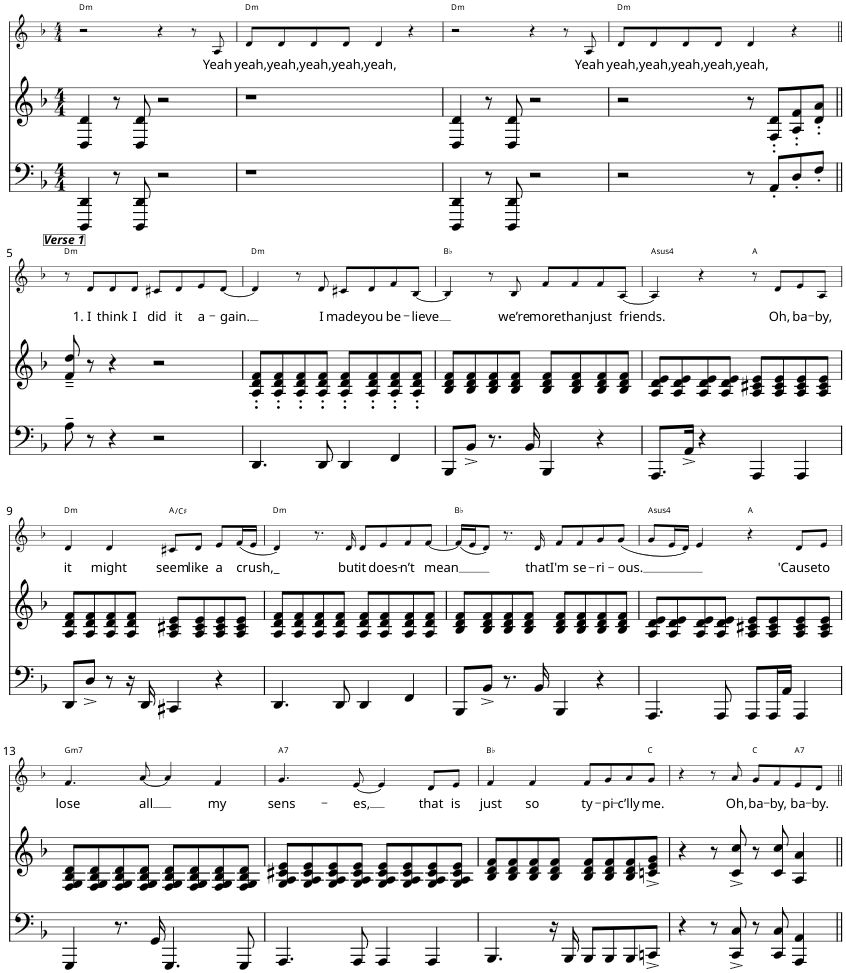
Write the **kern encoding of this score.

**kern	**kern	**kern	**text	**harte
*part3	*part2	*part1	*part1	*part1
*staff3	*staff2	*staff1	*staff1	*
*I"Piano	*I"Piano	*I"Piano	*	*
*I'Pno	*I'Pno	*I'Pno	*	*
*	*	*stria5	*	*
*clefF4	*clefG2	*clefG2	*	*
*k[b-]	*k[b-]	*k[b-]	*	*
*M4/4	*M4/4	*M4/4	*	*
=1	=1	=1	=1	=1
!	!	!	!	!LO:H:kt=m
4DDD/ 4DD/	4D/ 4d/	2r	.	D:min
8r	8r	.	.	.
8DDD/ 8DD/	8D/ 8d/	.	.	.
2r	2r	4r	.	.
.	.	8r	.	.
!	!	!	!LO:LY:b	!
.	.	8A/	Yeah	.
=2	=2	=2	=2	=2
!	!	!	!LO:LY:b	!LO:H:kt=m
1r	1r	8d/L	yeah,	D:min
!	!	!	!LO:LY:b	!
.	.	8d/	yeah,	.
!	!	!	!LO:LY:b	!
.	.	8d/	yeah,	.
!	!	!	!LO:LY:b	!
.	.	8d/J	yeah,	.
!	!	!	!LO:LY:b	!
.	.	4d/	yeah,	.
.	.	4r	.	.
=3	=3	=3	=3	=3
!	!	!	!	!LO:H:kt=m
4DDD/ 4DD/	4D/ 4d/	2r	.	D:min
8r	8r	.	.	.
8DDD/ 8DD/	8D/ 8d/	.	.	.
2r	2r	4r	.	.
.	.	8r	.	.
!	!	!	!LO:LY:b	!
.	.	8A/	Yeah	.
=4	=4	=4	=4	=4
!	!	!	!LO:LY:b	!LO:H:kt=m
2r	2r	8d/L	yeah,	D:min
!	!	!	!LO:LY:b	!
.	.	8d/	yeah,	.
!	!	!	!LO:LY:b	!
.	.	8d/	yeah,	.
!	!	!	!LO:LY:b	!
.	.	8d/J	yeah,	.
!	!	!	!LO:LY:b	!
8r	8r	4d/	yeah,	.
8AA'/L	8F/' 8d/'L	.	.	.
8D'/	8A/' 8f/'	4r	.	.
8F'/J	8d/' 8a/'J	.	.	.
!!LO:LB:g=z
=5||	=5||	=5||	=5||	=5||
!	!	!LO:TX:a:Bi:t=Verse 1	!	!LO:H:kt=m
8A~\	8f/~ 8dd/~	8r	.	D:min
!	!	!	!LO:LY:b	!
8r	8r	8d/L	1. I	.
!	!	!	!LO:LY:b	!
4r	4r	8d/	think	.
!	!	!	!LO:LY:b	!
.	.	8d/J	I	.
!	!	!	!LO:LY:b	!
2r	2r	8c#X/L	did	.
!	!	!	!LO:LY:b	!
.	.	8d/	it	.
!	!	!	!LO:LY:b	!
.	.	8e/	a-	.
!	!	!	!LO:LY:b	!
.	.	[8d/J	-gain.	.
=6	=6	=6	=6	=6
!	!	!	!	!LO:H:kt=m
4.DD/	8A/' 8d/' 8f/'L	4d/]	.	D:min
.	8A/' 8d/' 8f/'	.	.	.
.	8A/' 8d/' 8f/'	8r	.	.
!	!	!	!LO:LY:b	!
8DD/	8A/' 8d/' 8f/'J	8d/	I	.
!	!	!	!LO:LY:b	!
4DD/	8A/' 8d/' 8f/'L	8c#X/L	made	.
!	!	!	!LO:LY:b	!
.	8A/' 8d/' 8f/'	8d/	you	.
!	!	!	!LO:LY:b	!
4FF/	8A/' 8d/' 8f/'	8f/	be-	.
!	!	!	!LO:LY:b	!
.	8A/' 8d/' 8f/'J	[8B-/J	-lieve	.
=7	=7	=7	=7	=7
8BBB-/L	8B-/ 8d/ 8f/L	4B-/]	.	Bb:maj
8BB-^/J	8B-/ 8d/ 8f/	.	.	.
8.r	8B-/ 8d/ 8f/	8r	.	.
!	!	!	!LO:LY:b	!
.	8B-/ 8d/ 8f/J	8B-/	we’re	.
16BB-/	.	.	.	.
!	!	!	!LO:LY:b	!
4BBB-/	8B-/ 8d/ 8f/L	8f/L	more	.
!	!	!	!LO:LY:b	!
.	8B-/ 8d/ 8f/	8f/	than	.
!	!	!	!LO:LY:b	!
4r	8B-/ 8d/ 8f/	8f/	just	.
!	!	!	!LO:LY:b	!
.	8B-/ 8d/ 8f/J	[8A/J	friends.	.
=8	=8	=8	=8	=8
!	!	!	!	!LO:H:kt=4
8.AAA/L	8A/ 8d/ 8e/L	4A/]	.	A:sus4
.	8A/ 8d/ 8e/	.	.	.
16AA^/Jk	.	.	.	.
4r	8A/ 8d/ 8e/	4r	.	.
.	8A/ 8d/ 8e/J	.	.	.
4AAA/	8A/ 8c#X/ 8e/L	8r	.	A:maj
!	!	!	!LO:LY:b	!
.	8A/ 8c#/ 8e/	8d/L	Oh,	.
!	!	!	!LO:LY:b	!
4AAA/	8A/ 8c#/ 8e/	8e/	ba-	.
!	!	!	!LO:LY:b	!
.	8A/ 8c#/ 8e/J	8A/J	-by,	.
!!LO:LB:g=z
=9	=9	=9	=9	=9
!	!	!	!LO:LY:b	!LO:H:kt=m
8DD/L	8A/ 8d/ 8f/L	4d/	-it	D:min
8D^/J	8A/ 8d/ 8f/	.	.	.
!	!	!	!LO:LY:b	!
8r	8A/ 8d/ 8f/	4d/	might	.
16r	8A/ 8d/ 8f/J	.	.	.
16DD/	.	.	.	.
!	!	!	!LO:LY:b	!
4CC#X/	8A/ 8c#X/ 8e/L	8c#X/L	seem	A:maj/3
!	!	!	!LO:LY:b	!
.	8A/ 8c#/ 8e/	8d/J	like	.
!	!	!	!LO:LY:b	!
4r	8A/ 8c#/ 8e/	8e/L	a	.
!	!	!	!LO:LY:b	!
.	8A/ 8c#/ 8e/J	(16f/L	crush,_	.
.	.	16e/JJ	.	.
=10	=10	=10	=10	=10
!	!	!	!	!LO:H:kt=m
4.DD/	8A/ 8d/ 8f/L	4d/)	.	D:min
.	8A/ 8d/ 8f/	.	.	.
.	8A/ 8d/ 8f/	8.r	.	.
8DD/	8A/ 8d/ 8f/J	.	.	.
!	!	!	!LO:LY:b	!
.	.	16d/	but	.
!	!	!	!LO:LY:b	!
4DD/	8A/ 8d/ 8f/L	8d/L	it	.
!	!	!	!LO:LY:b	!
.	8A/ 8d/ 8f/	8e/	does-	.
!	!	!	!LO:LY:b	!
4FF/	8A/ 8d/ 8f/	8f/	-n’t	.
!	!	!	!LO:LY:b	!
.	8A/ 8d/ 8f/J	[8f/J	mean	.
=11	=11	=11	=11	=11
8BBB-/L	8B-/ 8d/ 8f/L	(16f/LL]	.	Bb:maj
.	.	16e/J	.	.
8BB-^/J	8B-/ 8d/ 8f/	8d/J)	.	.
8.r	8B-/ 8d/ 8f/	8.r	.	.
.	8B-/ 8d/ 8f/J	.	.	.
!	!	!	!LO:LY:b	!
16BB-/	.	16d/	that	.
!	!	!	!LO:LY:b	!
4BBB-/	8B-/ 8d/ 8f/L	8f/L	I'm	.
!	!	!	!LO:LY:b	!
.	8B-/ 8d/ 8f/	8f/	se-	.
!	!	!	!LO:LY:b	!
4r	8B-/ 8d/ 8f/	8g/	-ri-	.
!	!	!	!LO:LY:b	!
.	8B-/ 8d/ 8f/J	(8g/J	-ous.	.
=12	=12	=12	=12	=12
!	!	!	!	!LO:H:kt=4
4.AAA/	8A/ 8d/ 8e/L	8g/L	.	A:sus4
.	8A/ 8d/ 8e/	16e/L	.	.
.	.	16d/JJ)	.	.
.	8A/ 8d/ 8e/	4e/	.	.
8AAA/	8A/ 8d/ 8e/J	.	.	.
8AAA/L	8A/ 8c#X/ 8e/L	4r	.	A:maj
16AAA/L	8A/ 8c#/ 8e/	.	.	.
16AA/JJ	.	.	.	.
!	!	!	!LO:LY:b	!
4AAA/	8A/ 8c#/ 8e/	8d/L	'Cause	.
!	!	!	!LO:LY:b	!
.	8A/ 8c#/ 8e/J	8e/J	to	.
!!LO:LB:g=z
=13	=13	=13	=13	=13
!	!	!	!LO:LY:b	!LO:H:kt=m7
4GGG/	8F/ 8G/ 8B-/ 8d/L	4.f/	lose	G:min7
.	8F/ 8G/ 8B-/ 8d/	.	.	.
8.r	8F/ 8G/ 8B-/ 8d/	.	.	.
!	!	!	!LO:LY:b	!
.	8F/ 8G/ 8B-/ 8d/J	[8a/	all	.
16GG/	.	.	.	.
4.GGG/	8F/ 8G/ 8B-/ 8d/L	4a/]	.	.
.	8F/ 8G/ 8B-/ 8d/	.	.	.
!	!	!	!LO:LY:b	!
.	8F/ 8G/ 8B-/ 8d/	4f/	my	.
8GGG/	8F/ 8G/ 8B-/ 8d/J	.	.	.
=14	=14	=14	=14	=14
!	!	!	!LO:LY:b	!LO:H:kt=7
4.AAA/	8G/ 8A/ 8c#X/ 8e/L	4.g/	sens-	A:7
.	8G/ 8A/ 8c#/ 8e/	.	.	.
.	8G/ 8A/ 8c#/ 8e/	.	.	.
!	!	!	!LO:LY:b	!
8AAA/	8G/ 8A/ 8c#/ 8e/J	[8e/	-es,	.
4AAA/	8G/ 8A/ 8c#/ 8e/L	4e/]	.	.
.	8G/ 8A/ 8c#/ 8e/	.	.	.
!	!	!	!LO:LY:b	!
4AAA/	8G/ 8A/ 8c#/ 8e/	8d/L	that	.
!	!	!	!LO:LY:b	!
.	8G/ 8A/ 8c#/ 8e/J	8e/J	is	.
=15	=15	=15	=15	=15
!	!	!	!LO:LY:b	!
4.BBB-/	8B-/ 8d/ 8f/L	4f/	just	Bb:maj
.	8B-/ 8d/ 8f/	.	.	.
!	!	!	!LO:LY:b	!
.	8B-/ 8d/ 8f/	4f/	so	.
16r	8B-/ 8d/ 8f/J	.	.	.
16BBB-/	.	.	.	.
!	!	!	!LO:LY:b	!
8BBB-/L	8B-/ 8d/ 8f/L	8f/L	ty-	.
!	!	!	!LO:LY:b	!
8BBB-/	8B-/ 8d/ 8f/	8g/	-pi-	.
!	!	!	!LO:LY:b	!
8BBB-/	8B-/ 8d/ 8f/	8a/	-c’lly	.
!	!	!	!LO:LY:b	!
8CCn^/J	8cn/^ 8e/^ 8g/^J	8g/J	me.	C:maj
=16	=16	=16	=16	=16
4r	4r	4r	.	.
8r	8r	8r	.	.
!	!	!	!LO:LY:b	!
8CC/^ 8C/^	8c/^ 8cc/^	8a/	Oh,	.
!	!	!	!LO:LY:b	!
8r	8r	8g/L	ba-	C:maj
!	!	!	!LO:LY:b	!
8CC/ 8C/	8c/ 8cc/	8f/	-by,	.
!	!	!	!LO:LY:b	!LO:H:kt=7
4AAA/ 4AA/	4A/ 4a/	8e/	-ba-	A:7
!	!	!	!LO:LY:b	!
.	.	8d/J	-by.	.
=||	=||	=||	=||	=||
*-	*-	*-	*-	*-
